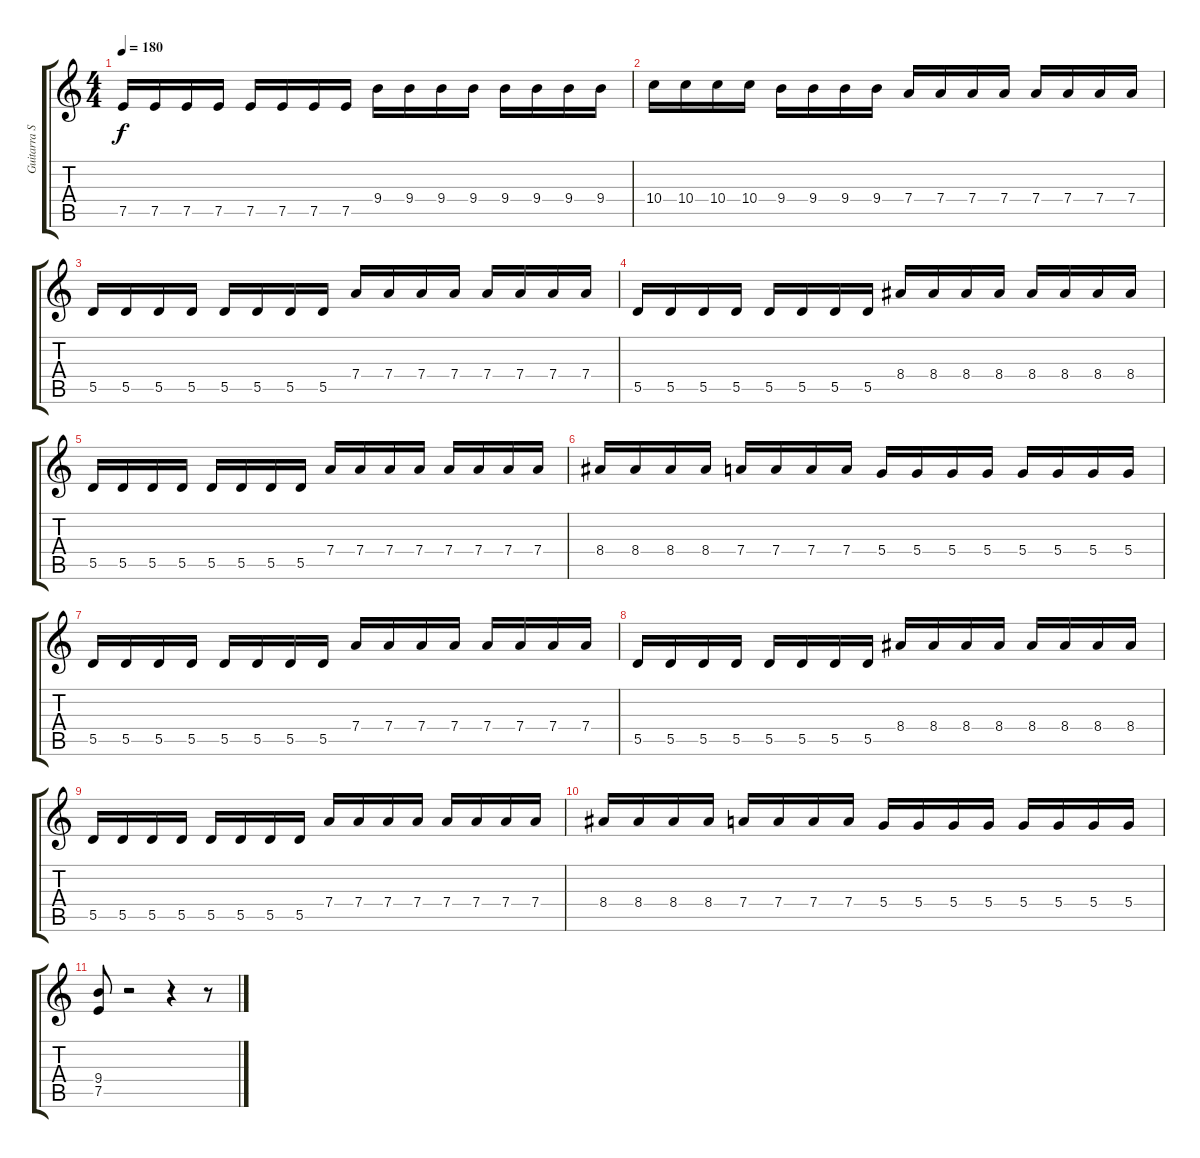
\track ("Guitarra Solista" "Guitarra S") {instrument distortionguitar}
\staff {score tabs}
\tuning (E4 B3 G3 D3 A2 E2) {hide}
\ts (4 4)
\tempo 180
\clef g2
\ks c
7.5.16{dy f} 7.5.16 7.5.16 7.5.16 7.5.16 7.5.16 7.5.16 7.5.16 9.4.16 9.4.16 9.4.16 9.4.16 9.4.16 9.4.16 9.4.16 9.4.16 |
10.4.16 10.4.16 10.4.16 10.4.16 9.4.16 9.4.16 9.4.16 9.4.16 7.4.16 7.4.16 7.4.16 7.4.16 7.4.16 7.4.16 7.4.16 7.4.16 |
5.5.16 5.5.16 5.5.16 5.5.16 5.5.16 5.5.16 5.5.16 5.5.16 7.4.16 7.4.16 7.4.16 7.4.16 7.4.16 7.4.16 7.4.16 7.4.16 |
5.5.16 5.5.16 5.5.16 5.5.16 5.5.16 5.5.16 5.5.16 5.5.16 8.4.16 8.4.16 8.4.16 8.4.16 8.4.16 8.4.16 8.4.16 8.4.16 |
5.5.16 5.5.16 5.5.16 5.5.16 5.5.16 5.5.16 5.5.16 5.5.16 7.4.16 7.4.16 7.4.16 7.4.16 7.4.16 7.4.16 7.4.16 7.4.16 |
8.4.16 8.4.16 8.4.16 8.4.16 7.4.16 7.4.16 7.4.16 7.4.16 5.4.16 5.4.16 5.4.16 5.4.16 5.4.16 5.4.16 5.4.16 5.4.16 |
5.5.16 5.5.16 5.5.16 5.5.16 5.5.16 5.5.16 5.5.16 5.5.16 7.4.16 7.4.16 7.4.16 7.4.16 7.4.16 7.4.16 7.4.16 7.4.16 |
5.5.16 5.5.16 5.5.16 5.5.16 5.5.16 5.5.16 5.5.16 5.5.16 8.4.16 8.4.16 8.4.16 8.4.16 8.4.16 8.4.16 8.4.16 8.4.16 |
5.5.16 5.5.16 5.5.16 5.5.16 5.5.16 5.5.16 5.5.16 5.5.16 7.4.16 7.4.16 7.4.16 7.4.16 7.4.16 7.4.16 7.4.16 7.4.16 |
8.4.16 8.4.16 8.4.16 8.4.16 7.4.16 7.4.16 7.4.16 7.4.16 5.4.16 5.4.16 5.4.16 5.4.16 5.4.16 5.4.16 5.4.16 5.4.16 |
(9.4 7.5).8 r.2 r.4 r.8
